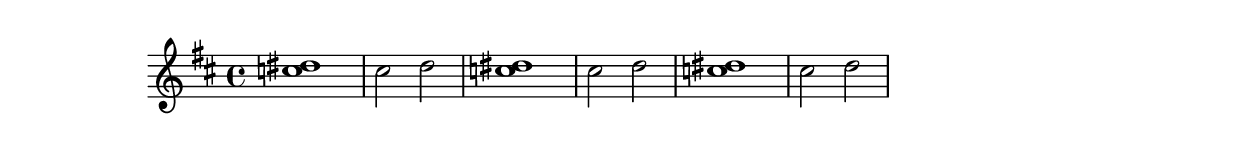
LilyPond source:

\version "1.5.17"

\score { \notes \context Staff \transpose c''' {
  \key d \major
  \property Staff.autoReminders = #'cautionary
  \property Staff.Accidentals \override #'font-relative-size = #0
  <dis1 c> cis2 d
  \property Staff.Accidentals \override #'cautionary-size = #-1
  <dis1 c> cis2 d
  \property Staff.Accidentals \override #'paren-cautionaries = ##f
  <dis1 c> cis2 d

}
}

